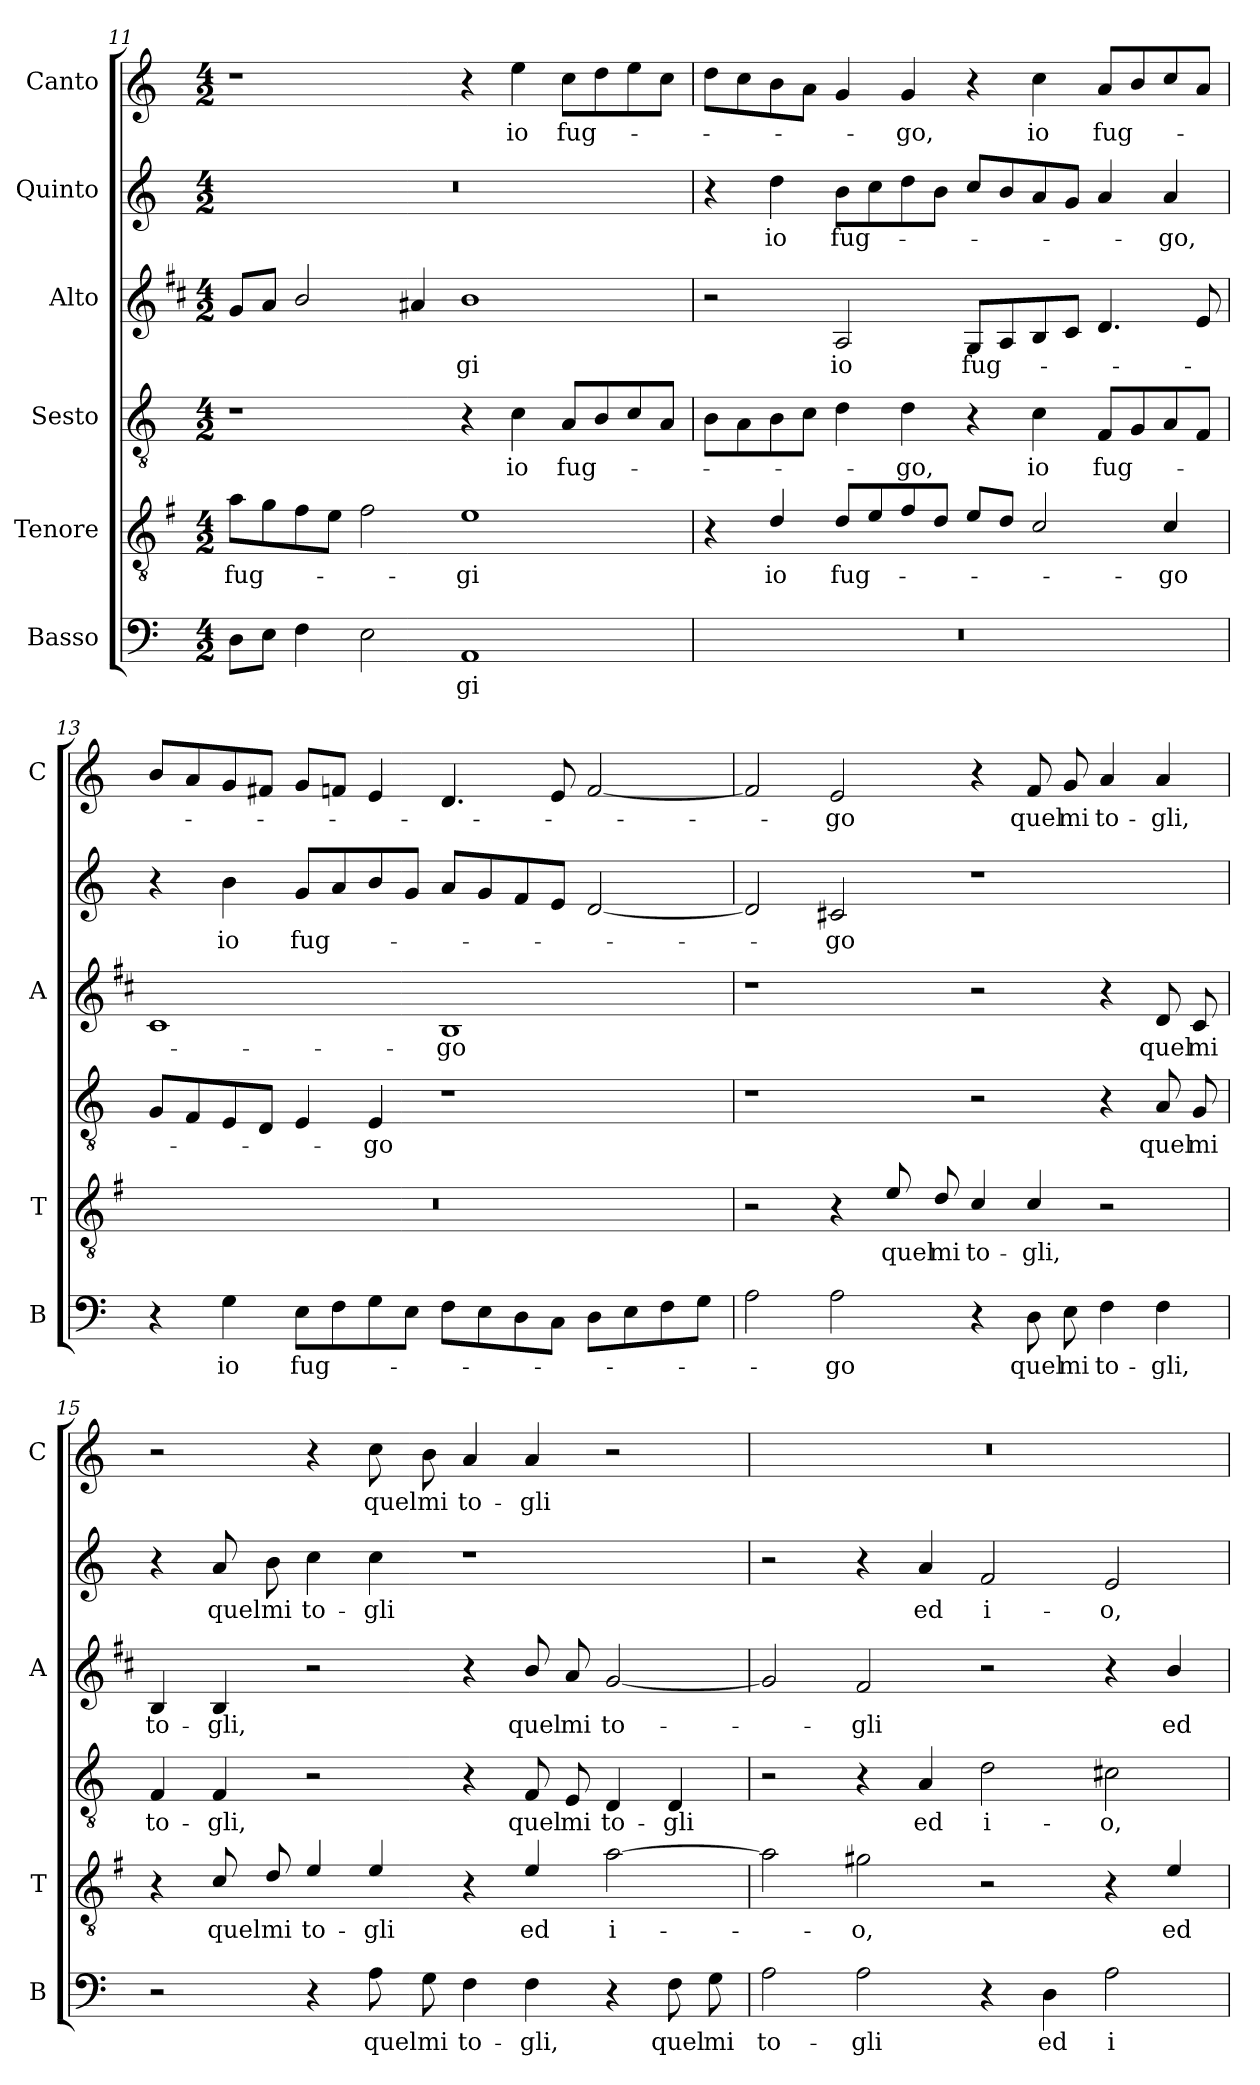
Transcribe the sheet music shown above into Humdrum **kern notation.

**kern	**text	**kern	**text	**kern	**text	**kern	**text	**kern	**text	**kern	**text
*part6	*part6	*part5	*part5	*part4	*part4	*part3	*part3	*part2	*part2	*part1	*part1
*staff6	*staff6	*staff5	*staff5	*staff4	*staff4	*staff3	*staff3	*staff2	*staff2	*staff1	*staff1
*I"Basso	*	*I"Tenore	*	*I"Sesto	*	*I"Alto	*	*I"Quinto	*	*I"Canto	*
*I'B	*	*I'T	*	*	*	*I'A	*	*	*	*I'C	*
*clefF4	*	*clefGv2	*	*clefGv2	*	*clefG2	*	*clefG2	*	*clefG2	*
*	*	*ITrd4c7	*	*	*	*ITrd1c2	*	*	*	*	*
*k[]	*	*k[]	*	*k[]	*	*k[]	*	*k[]	*	*k[]	*
*C:	*	*C:	*	*C:	*	*C:	*	*C:	*	*C:	*
*M4/2	*	*M4/2	*	*M4/2	*	*M4/2	*	*M4/2	*	*M4/2	*
=11	=11	=11	=11	=11	=11	=11	=11	=11	=11	=11	=11
!	!	!	!LO:LY:b	!	!	!	!	!	!	!	!
8D\L	.	8d\L	fug-	1r	.	8f/L	.	0r	.	1r	.
8E\J	.	8c\	.	.	.	8g/J	.	.	.	.	.
4F\	.	8B\	.	.	.	2a/	.	.	.	.	.
.	.	8A\J	.	.	.	.	.	.	.	.	.
2E\	.	2B\	.	.	.	.	.	.	.	.	.
.	.	.	.	.	.	4g#X/	.	.	.	.	.
!	!LO:LY:b	!	!LO:LY:b	!	!	!	!LO:LY:b	!	!	!	!
1AA	-gi	1A	-gi	4r	.	1a	-gi	.	.	4r	.
!	!	!	!	!	!LO:LY:b	!	!	!	!	!	!LO:LY:b
.	.	.	.	4c\	io	.	.	.	.	4ee\	io
!	!	!	!	!	!LO:LY:b	!	!	!	!	!	!LO:LY:b
.	.	.	.	8A/L	fug-	.	.	.	.	8cc\L	fug-
.	.	.	.	8B/	.	.	.	.	.	8dd\	.
.	.	.	.	8c/	.	.	.	.	.	8ee\	.
.	.	.	.	8A/J	.	.	.	.	.	8cc\J	.
!!LO:LB:g=z
=12	=12	=12	=12	=12	=12	=12	=12	=12	=12	=12	=12
0r	.	4r	.	8B\L	.	2r	.	4r	.	8dd\L	.
.	.	.	.	8A\	.	.	.	.	.	8cc\	.
!	!	!	!LO:LY:b	!	!	!	!	!	!LO:LY:b	!	!
.	.	4G/	io	8B\	.	.	.	4dd\	io	8b\	.
.	.	.	.	8c\J	.	.	.	.	.	8a\J	.
!	!	!	!LO:LY:b	!	!	!	!LO:LY:b	!	!LO:LY:b	!	!
.	.	8G/L	fug-	4d\	.	2G/	io	8b\L	fug-	4g/	.
.	.	8A/	.	.	.	.	.	8cc\	.	.	.
!	!	!	!	!	!LO:LY:b	!	!	!	!	!	!LO:LY:b
.	.	8B/	.	4d\	-go,	.	.	8dd\	.	4g/	-go,
.	.	8G/J	.	.	.	.	.	8b\J	.	.	.
!	!	!	!	!	!	!	!LO:LY:b	!	!	!	!
.	.	8A/L	.	4r	.	8F/L	fug-	8cc/L	.	4r	.
.	.	8G/J	.	.	.	8G/	.	8b/	.	.	.
!	!	!	!	!	!LO:LY:b	!	!	!	!	!	!LO:LY:b
.	.	2F/	.	4c\	io	8A/	.	8a/	.	4cc\	io
.	.	.	.	.	.	8B/J	.	8g/J	.	.	.
!	!	!	!	!	!LO:LY:b	!	!	!	!	!	!LO:LY:b
.	.	.	.	8F/L	fug-	4.c/	.	4a/	.	8a/L	fug-
.	.	.	.	8G/	.	.	.	.	.	8b/	.
!	!	!	!LO:LY:b	!	!	!	!	!	!LO:LY:b	!	!
.	.	4F/	-go	8A/	.	.	.	4a/	-go,	8cc/	.
.	.	.	.	8F/J	.	8d/	.	.	.	8a/J	.
=13	=13	=13	=13	=13	=13	=13	=13	=13	=13	=13	=13
4r	.	0r	.	8G/L	.	1B	.	4r	.	8b/L	.
.	.	.	.	8F/	.	.	.	.	.	8a/	.
!	!LO:LY:b	!	!	!	!	!	!	!	!LO:LY:b	!	!
4G\	io	.	.	8E/	.	.	.	4b\	io	8g/	.
.	.	.	.	8D/J	.	.	.	.	.	8f#X/J	.
!	!LO:LY:b	!	!	!	!	!	!	!	!LO:LY:b	!	!
8E\L	fug-	.	.	4E/	.	.	.	8g/L	fug-	8g/L	.
8F\	.	.	.	.	.	.	.	8a/	.	8fn/J	.
!	!	!	!	!	!LO:LY:b	!	!	!	!	!	!
8G\	.	.	.	4E/	-go	.	.	8b/	.	4e/	.
8E\J	.	.	.	.	.	.	.	8g/J	.	.	.
!	!	!	!	!	!	!	!LO:LY:b	!	!	!	!
8F\L	.	.	.	1r	.	1A	-go	8a/L	.	4.d/	.
8E\	.	.	.	.	.	.	.	8g/	.	.	.
8D\	.	.	.	.	.	.	.	8f/	.	.	.
8C\J	.	.	.	.	.	.	.	8e/J	.	8e/	.
8D\L	.	.	.	.	.	.	.	[2d/	.	[2f/	.
8E\	.	.	.	.	.	.	.	.	.	.	.
8F\	.	.	.	.	.	.	.	.	.	.	.
8G\J	.	.	.	.	.	.	.	.	.	.	.
=14	=14	=14	=14	=14	=14	=14	=14	=14	=14	=14	=14
2A\	.	2r	.	1r	.	1r	.	2d/]	.	2f/]	.
!	!LO:LY:b	!	!	!	!	!	!	!	!LO:LY:b	!	!LO:LY:b
2A\	-go	4r	.	.	.	.	.	2c#X/	-go	2e/	-go
!	!	!	!LO:LY:b	!	!	!	!	!	!	!	!
.	.	8A/	quel	.	.	.	.	.	.	.	.
!	!	!	!LO:LY:b	!	!	!	!	!	!	!	!
.	.	8G/	mi	.	.	.	.	.	.	.	.
!	!	!	!LO:LY:b	!	!	!	!	!	!	!	!
4r	.	4F/	to-	2r	.	2r	.	1r	.	4r	.
!	!LO:LY:b	!	!LO:LY:b	!	!	!	!	!	!	!	!LO:LY:b
8D\	quel	4F/	-gli,	.	.	.	.	.	.	8f/	quel
!	!LO:LY:b	!	!	!	!	!	!	!	!	!	!LO:LY:b
8E\	mi	.	.	.	.	.	.	.	.	8g/	mi
!	!LO:LY:b	!	!	!	!	!	!	!	!	!	!LO:LY:b
4F\	to-	2r	.	4r	.	4r	.	.	.	4a/	to-
!	!LO:LY:b	!	!	!	!LO:LY:b	!	!LO:LY:b	!	!	!	!LO:LY:b
4F\	-gli,	.	.	8A/	quel	8c/	quel	.	.	4a/	-gli,
!	!	!	!	!	!LO:LY:b	!	!LO:LY:b	!	!	!	!
.	.	.	.	8G/	mi	8B/	mi	.	.	.	.
!!LO:LB:g=z
=15	=15	=15	=15	=15	=15	=15	=15	=15	=15	=15	=15
!	!	!	!	!	!LO:LY:b	!	!LO:LY:b	!	!	!	!
2r	.	4r	.	4F/	to-	4A/	to-	4r	.	2r	.
!	!	!	!LO:LY:b	!	!LO:LY:b	!	!LO:LY:b	!	!LO:LY:b	!	!
.	.	8F/	quel	4F/	-gli,	4A/	-gli,	8a/	quel	.	.
!	!	!	!LO:LY:b	!	!	!	!	!	!LO:LY:b	!	!
.	.	8G/	mi	.	.	.	.	8b\	mi	.	.
!	!	!	!LO:LY:b	!	!	!	!	!	!LO:LY:b	!	!
4r	.	4A/	to-	2r	.	2r	.	4cc\	to-	4r	.
!	!LO:LY:b	!	!LO:LY:b	!	!	!	!	!	!LO:LY:b	!	!LO:LY:b
8A\	quel	4A/	-gli	.	.	.	.	4cc\	-gli	8cc\	quel
!	!LO:LY:b	!	!	!	!	!	!	!	!	!	!LO:LY:b
8G\	mi	.	.	.	.	.	.	.	.	8b\	mi
!	!LO:LY:b	!	!	!	!	!	!	!	!	!	!LO:LY:b
4F\	to-	4r	.	4r	.	4r	.	1r	.	4a/	to-
!	!LO:LY:b	!	!LO:LY:b	!	!LO:LY:b	!	!LO:LY:b	!	!	!	!LO:LY:b
4F\	-gli,	4A/	ed	8F/	quel	8a/	quel	.	.	4a/	-gli
!	!	!	!	!	!LO:LY:b	!	!LO:LY:b	!	!	!	!
.	.	.	.	8E/	mi	8g/	mi	.	.	.	.
!	!	!	!LO:LY:b	!	!LO:LY:b	!	!LO:LY:b	!	!	!	!
4r	.	[2d\	i-	4D/	to-	[2f/	to-	.	.	2r	.
!	!LO:LY:b	!	!	!	!LO:LY:b	!	!	!	!	!	!
8F\	quel	.	.	4D/	-gli	.	.	.	.	.	.
!	!LO:LY:b	!	!	!	!	!	!	!	!	!	!
8G\	mi	.	.	.	.	.	.	.	.	.	.
=16	=16	=16	=16	=16	=16	=16	=16	=16	=16	=16	=16
!	!LO:LY:b	!	!	!	!	!	!	!	!	!	!
2A\	to-	2d\]	.	2r	.	2f/]	.	2r	.	0r	.
!	!LO:LY:b	!	!LO:LY:b	!	!	!	!LO:LY:b	!	!	!	!
2A\	-gli	2c#X\	-o,	4r	.	2e/	-gli	4r	.	.	.
!	!	!	!	!	!LO:LY:b	!	!	!	!LO:LY:b	!	!
.	.	.	.	4A/	ed	.	.	4a/	ed	.	.
!	!	!	!	!	!LO:LY:b	!	!	!	!LO:LY:b	!	!
4r	.	2r	.	2d\	i-	2r	.	2f/	i-	.	.
!	!LO:LY:b	!	!	!	!	!	!	!	!	!	!
4D\	ed	.	.	.	.	.	.	.	.	.	.
!	!LO:LY:b	!	!	!	!LO:LY:b	!	!	!	!LO:LY:b	!	!
2A\	i-	4r	.	2c#X\	-o,	4r	.	2e/	-o,	.	.
!	!	!	!LO:LY:b	!	!	!	!LO:LY:b	!	!	!	!
.	.	4A/	ed	.	.	4a/	ed	.	.	.	.
=	=	=	=	=	=	=	=	=	=	=	=
*-	*-	*-	*-	*-	*-	*-	*-	*-	*-	*-	*-
